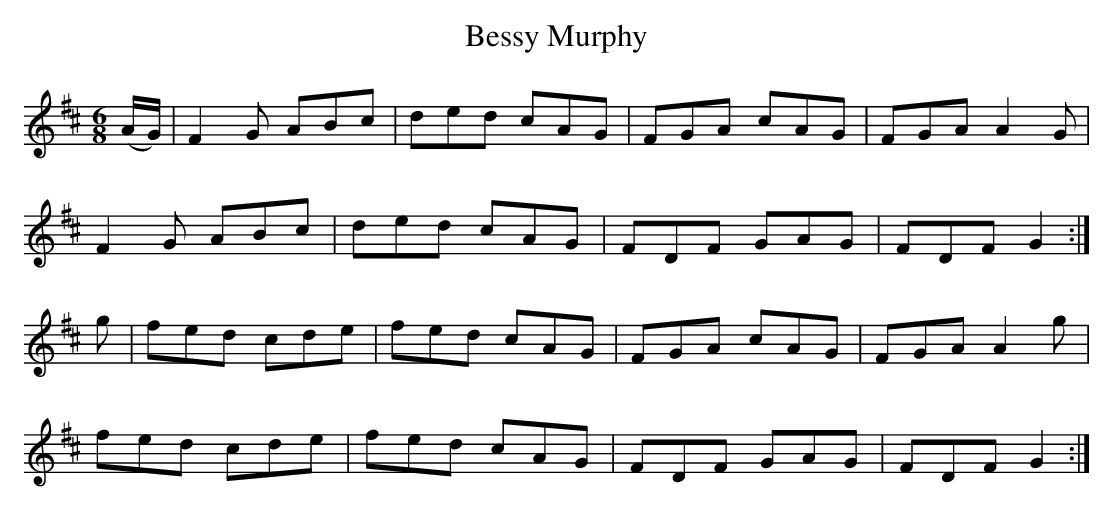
X:1
T: Bessy Murphy
M: 6/8
L: 1/8
K: D
(A/G/)|F2G ABc|ded cAG|FGA cAG|FGA A2G|
F2G ABc|ded cAG|FDF GAG|FDF G2:|
g|fed cde|fed cAG|FGA cAG|FGA A2g|
fed cde|fed cAG|FDF GAG|FDF G2:|
